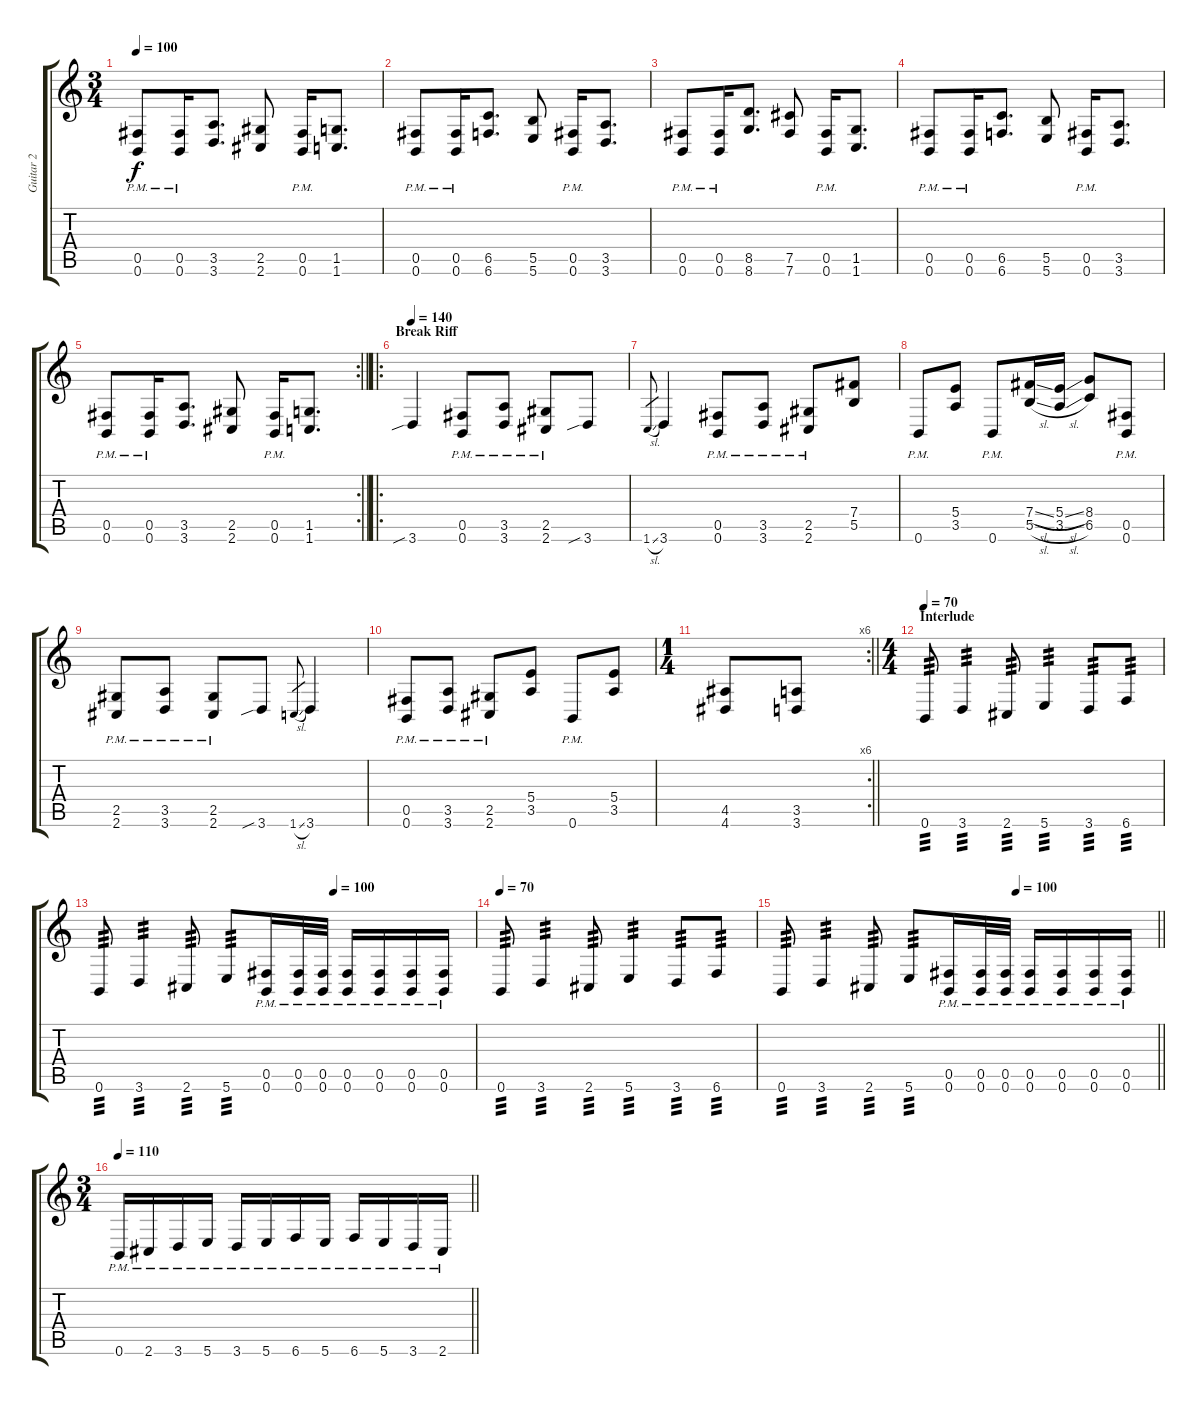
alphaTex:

\track ("Guitar 2" "Guitar 2") {instrument distortionguitar}
\staff {score tabs}
\tuning (Db4 Ab3 E3 B2 Gb2 B1) {hide}
\ts (3 4)
\tempo 100
\clef g2
\ks c
(0.5{pm} 0.6{pm}).8{dy f} (0.5{pm} 0.6{pm}).16 (3.5 3.6).8{d} (2.5 2.6).8 (0.5{pm} 0.6{pm}).16 (1.5 1.6).8{d} |
(0.5{pm} 0.6{pm}).8 (0.5{pm} 0.6{pm}).16 (6.5 6.6).8{d} (5.5 5.6).8 (0.5{pm} 0.6{pm}).16 (3.5 3.6).8{d} |
(0.5{pm} 0.6{pm}).8 (0.5{pm} 0.6{pm}).16 (8.5 8.6).8{d} (7.5 7.6).8 (0.5{pm} 0.6{pm}).16 (1.5 1.6).8{d} |
(0.5{pm} 0.6{pm}).8 (0.5{pm} 0.6{pm}).16 (6.5 6.6).8{d} (5.5 5.6).8 (0.5{pm} 0.6{pm}).16 (3.5 3.6).8{d} |
\rc 2
\barLineRight lightlight
(0.5{pm} 0.6{pm}).8 (0.5{pm} 0.6{pm}).16 (3.5 3.6).8{d} (2.5 2.6).8 (0.5{pm} 0.6{pm}).16 (1.5 1.6).8{d} |
\ro
\section ("" "Break Riff")
\tempo 140
3.6{sib}.4 (0.5{pm} 0.6{pm}).8 (3.5{pm} 3.6{pm}).8 (2.5{pm} 2.6{pm}).8 3.6{sib}.8 |
1.6{sl}.8{gr} 3.6.4 (0.5{pm} 0.6{pm}).8 (3.5{pm} 3.6{pm}).8 (2.5{pm} 2.6{pm}).8 (7.4 5.5).8 |
0.6{pm}.8 (5.4 3.5).8 0.6{pm}.8 (7.4{sl} 5.5{sl}).16 (5.4{sl} 3.5{sl}).16 (8.4 6.5).8 (0.5{pm} 0.6{pm}).8 |
(2.5{pm} 2.6{pm}).8 (3.5{pm} 3.6{pm}).8 (2.5{pm} 2.6{pm}).8 3.6{sib}.8 1.6{sl}.8{gr} 3.6.4 |
(0.5{pm} 0.6{pm}).8 (3.5{pm} 3.6{pm}).8 (2.5{pm} 2.6{pm}).8 (5.4 3.5).8 0.6{pm}.8 (5.4 3.5).8 |
\rc 6
\ts (1 4)
\barLineRight lightlight
(4.5 4.6).8 (3.5 3.6).8 |
\ts (4 4)
\section ("" "Interlude")
\tempo 70
0.6.8{tp 3} 3.6.4{tp 3} 2.6.8{tp 3} 5.6.4{tp 3} 3.6.8{tp 3} 6.6.8{tp 3} |
\tempo (100 0.625)
0.6.8{tp 3} 3.6.4{tp 3} 2.6.8{tp 3} 5.6.8{tp 3} (0.5{pm} 0.6{pm}).16 (0.5{pm} 0.6{pm}).32 (0.5{pm} 0.6{pm}).32 (0.5{pm} 0.6{pm}).16 (0.5{pm} 0.6{pm}).16 (0.5{pm} 0.6{pm}).16 (0.5{pm} 0.6{pm}).16 |
\tempo 70
0.6.8{tp 3} 3.6.4{tp 3} 2.6.8{tp 3} 5.6.4{tp 3} 3.6.8{tp 3} 6.6.8{tp 3} |
\tempo (100 0.625)
\barLineRight lightlight
0.6.8{tp 3} 3.6.4{tp 3} 2.6.8{tp 3} 5.6.8{tp 3} (0.5{pm} 0.6{pm}).16 (0.5{pm} 0.6{pm}).32 (0.5{pm} 0.6{pm}).32 (0.5{pm} 0.6{pm}).16 (0.5{pm} 0.6{pm}).16 (0.5{pm} 0.6{pm}).16 (0.5{pm} 0.6{pm}).16 |
\ts (3 4)
\tempo 110
\barLineRight lightlight
0.6{pm}.16 2.6{pm}.16 3.6{pm}.16 5.6{pm}.16 3.6{pm}.16 5.6{pm}.16 6.6{pm}.16 5.6{pm}.16 6.6{pm}.16 5.6{pm}.16 3.6{pm}.16 2.6{pm}.16
